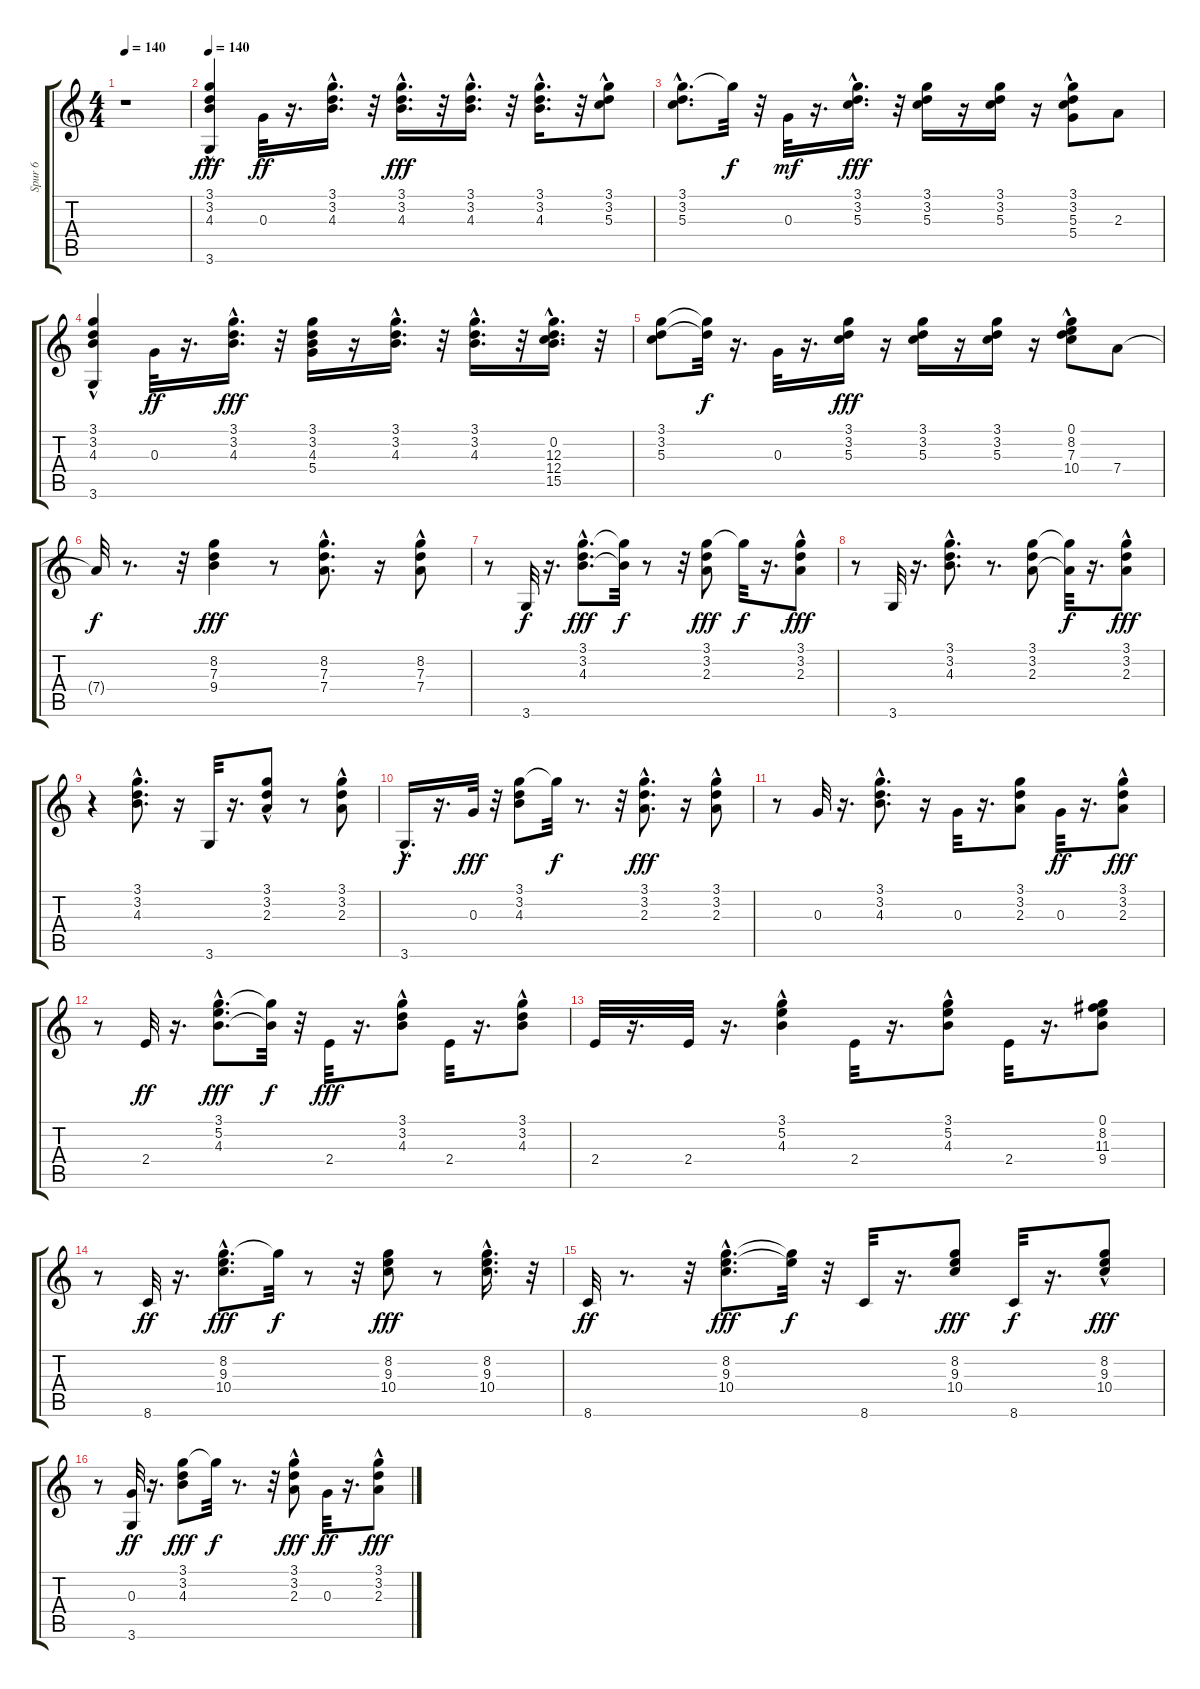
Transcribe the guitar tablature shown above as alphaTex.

\track ("Spur 6" "Spur 6") {instrument electricguitarjazz}
\staff {score tabs}
\tuning (E4 B3 G3 D3 A2 E2) {hide}
\ts (4 4)
\tempo 140
\clef g2
\ks c
r.1{dy fff instrument electricguitarjazz} |
\tempo 140
(3.1{hac} 3.2{hac} 4.3 3.6).4{volume 9} 0.3.32{dy ff} r.16{d} (3.1{hac} 3.2{hac} 4.3{hac}).16{d} r.32 (3.1{hac} 3.2 4.3{hac}).16{d dy fff} r.32 (3.1{hac} 3.2{hac} 4.3).16{d} r.32 (3.1{hac} 3.2{hac} 4.3{hac}).16{d} r.32 (3.1{hac} 3.2 5.3{hac}).8 |
(3.1{hac} 3.2{hac} 5.3{hac}).8{d} 3.1{t}.32{dy f} r.32 0.3.32{dy mf} r.16{d} (3.1 3.2{hac} 5.3).16{d dy fff} r.32 (3.1 3.2 5.3).16 r.16 (3.1 3.2 5.3).16 r.16 (3.1{hac} 3.2 5.3{hac} 5.4).8 2.3.8 |
(3.1{hac} 3.2{hac} 4.3 3.6).4 0.3.32{dy ff} r.16{d} (3.1 3.2{hac} 4.3{hac}).16{d dy fff} r.32 (3.1 3.2 4.3 5.4).16 r.16 (3.1{hac} 3.2 4.3).16{d} r.32 (3.1 3.2 4.3{hac}).16{d} r.32 (0.2 12.3{hac} 12.4{hac} 15.5{hac}).16{d} r.32 |
(3.1 3.2 5.3).8 (3.1{t} 3.2{t}).32{dy f} r.16{d} 0.3.32 r.16{d} (3.1 3.2 5.3).16{dy fff} r.16 (3.1 3.2 5.3).16 r.16 (3.1 3.2 5.3).16 r.16 (0.1 8.2{hac} 7.3 10.4).8 7.4.8 |
7.4{t}.32{dy f} r.8{d} r.32 (8.2 7.3 9.4).4{dy fff} r.8 (8.2{hac} 7.3 7.4).8{d} r.16 (8.2 7.3 7.4{hac}).8 |
r.8 3.6.32{dy f} r.16{d} (3.1{hac} 3.2{hac} 4.3{hac}).8{d dy fff} (3.1{t} 4.3{t}).32{dy f} r.8 r.32 (3.1 3.2 2.3).8{dy fff} 3.1{t}.32{dy f} r.16{d} (3.1 3.2 2.3{hac}).8{dy fff} |
r.8 3.6.32 r.16{d} (3.1{hac} 3.2{hac} 4.3{hac}).8{d} r.8{d} (3.1 3.2 2.3).8 (3.1{t} 2.3{t}).32{dy f} r.16{d} (3.1 3.2 2.3{hac}).8{dy fff} |
r.4 (3.1{hac} 3.2 4.3).8{d} r.16 3.6.32 r.16{d} (3.1 3.2 2.3{hac}).8 r.8 (3.1 3.2 2.3{hac}).8 |
3.6{hac}.16{d dy f} r.16{d} 0.3.32{dy fff} r.32 (3.1 3.2 4.3).8 3.1{t}.32{dy f} r.8{d} r.32 (3.1{hac} 3.2 2.3{hac}).8{d dy fff} r.16 (3.1 3.2{hac} 2.3{hac}).8 |
r.8 0.3.32 r.16{d} (3.1{hac} 3.2 4.3).8{d} r.16 0.3.32 r.16{d} (3.1 3.2 2.3).8 0.3.32{dy ff} r.16{d} (3.1 3.2{hac} 2.3).8{dy fff} |
r.8 2.4.32{dy ff} r.16{d} (3.1{hac} 5.2{hac} 4.3{hac}).8{d dy fff} (3.1{t} 4.3{t}).32{dy f} r.32 2.4.32{dy fff} r.16{d} (3.1{hac} 3.2 4.3).8 2.4.32 r.16{d} (3.1 3.2{hac} 4.3{hac}).8 |
2.4.32 r.16{d} 2.4.32 r.16{d} (3.1 5.2{hac} 4.3{hac}).4 2.4.32 r.16{d} (3.1 5.2{hac} 4.3).8 2.4.32 r.16{d} (0.1 8.2 11.3 9.4).8 |
r.8 8.6.32{dy ff} r.16{d} (8.2{hac} 9.3{hac} 10.4{hac}).8{d dy fff} 8.2{t}.32{dy f} r.8 r.32 (8.2 9.3 10.4).8{dy fff} r.8 (8.2{hac} 9.3{hac} 10.4{hac}).16{d} r.32 |
8.6.32{dy ff} r.8{d} r.32 (8.2{hac} 9.3{hac} 10.4{hac}).8{d dy fff} (8.2{t} 9.3{t}).32{dy f} r.32 8.6.32 r.16{d} (8.2 9.3 10.4).8{dy fff} 8.6.32{dy f} r.16{d} (8.2{hac} 9.3 10.4{hac}).8{dy fff} |
r.8 (0.3 3.6).32{dy ff} r.16{d} (3.1 3.2 4.3).8{dy fff} 3.1{t}.32{dy f} r.8{d} r.32 (3.1{hac} 3.2{hac} 2.3).8{dy fff} 0.3.32{dy ff} r.16{d} (3.1 3.2{hac} 2.3{hac}).8{dy fff}
